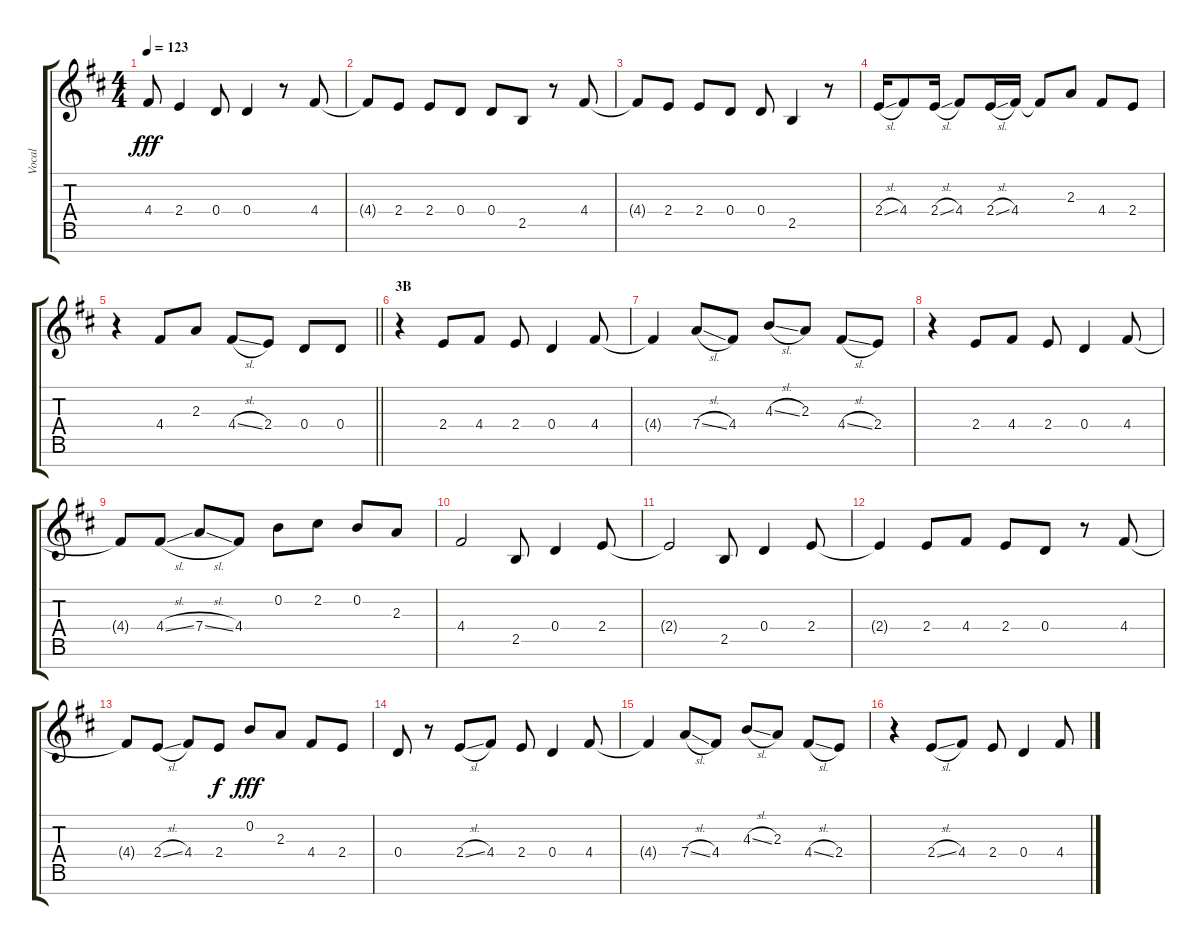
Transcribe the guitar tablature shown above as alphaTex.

\track ("Vocal" "Vocal") {instrument voiceoohs}
\staff {score tabs}
\tuning (E5 B4 G4 D4 A3 E3 B2) {hide}
\ts (4 4)
\tempo 123
\clef g2
\ks d
4.4{t}.8{dy fff} 2.4.4 0.4.8 0.4.4 r.8 4.4.8 |
4.4{t}.8 2.4.8 2.4.8 0.4.8 0.4.8 2.5.8 r.8 4.4.8 |
4.4{t}.8 2.4.8 2.4.8 0.4.8 0.4.8 2.5.4 r.8 |
2.4{sl}.16 4.4.8 2.4{sl}.16 4.4.8 2.4{sl}.16 4.4.16 4.4{t}.8 2.3.8 4.4.8 2.4.8 |
\barLineRight lightlight
r.4 4.4.8 2.3.8 4.4{sl}.8 2.4.8 0.4.8 0.4.8 |
\section ("" "3B")
r.4 2.4.8 4.4.8 2.4.8 0.4.4 4.4.8 |
4.4{t}.4 7.4{sl}.8 4.4.8 4.3{sl}.8 2.3.8 4.4{sl}.8 2.4.8 |
r.4 2.4.8 4.4.8 2.4.8 0.4.4 4.4.8 |
4.4{t}.8 4.4{sl}.8 7.4{sl}.8 4.4.8 0.2.8 2.2.8 0.2.8 2.3.8 |
4.4.2 2.5.8 0.4.4 2.4.8 |
2.4{t}.2 2.5.8 0.4.4 2.4.8 |
2.4{t}.4 2.4.8 4.4.8 2.4.8 0.4.8 r.8 4.4.8 |
4.4{t}.8 2.4{sl}.8 4.4.8 2.4.8{dy f} 0.2.8{dy fff} 2.3.8 4.4.8 2.4.8 |
0.4.8 r.8 2.4{sl}.8 4.4.8 2.4.8 0.4.4 4.4.8 |
4.4{t}.4 7.4{sl}.8 4.4.8 4.3{sl}.8 2.3.8 4.4{sl}.8 2.4.8 |
r.4 2.4{sl}.8 4.4.8 2.4.8 0.4.4 4.4.8
